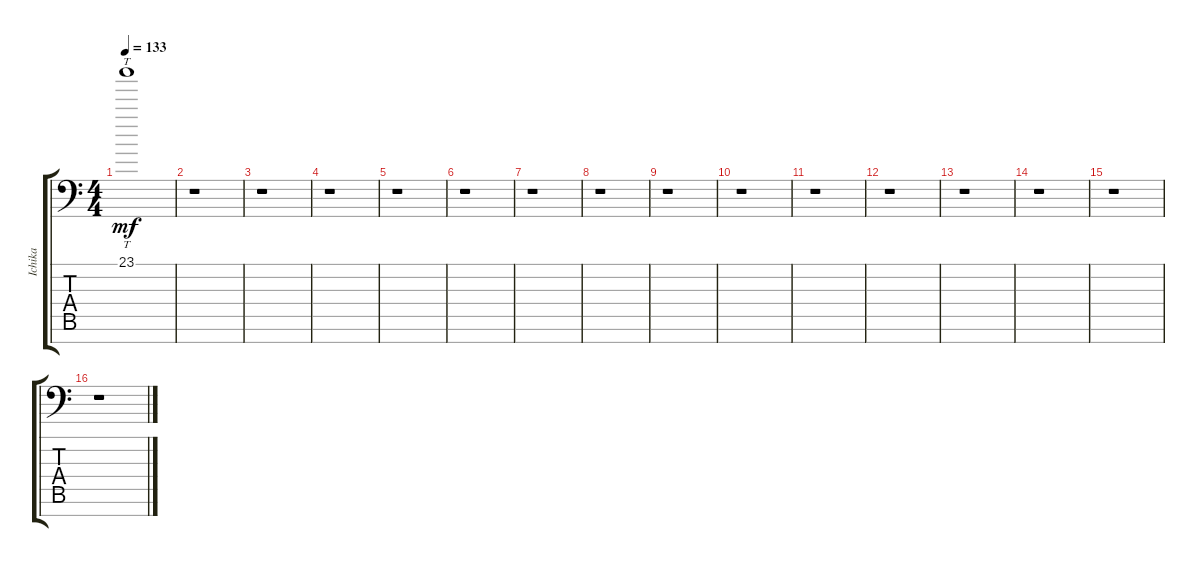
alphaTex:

\track ("Ichika" "Ichika") {instrument acousticguitarsteel}
\staff {score tabs}
\tuning (Eb4 Bb3 Gb3 Db3 Ab2 Eb2 Ab1) {hide}
\ts (4 4)
\tempo 133
\clef f4
\ks c
23.1.1{tt dy mf} |
r.1 |
r.1 |
r.1 |
r.1 |
r.1 |
r.1 |
r.1 |
r.1 |
r.1 |
r.1 |
r.1 |
r.1 |
r.1 |
r.1 |
r.1
